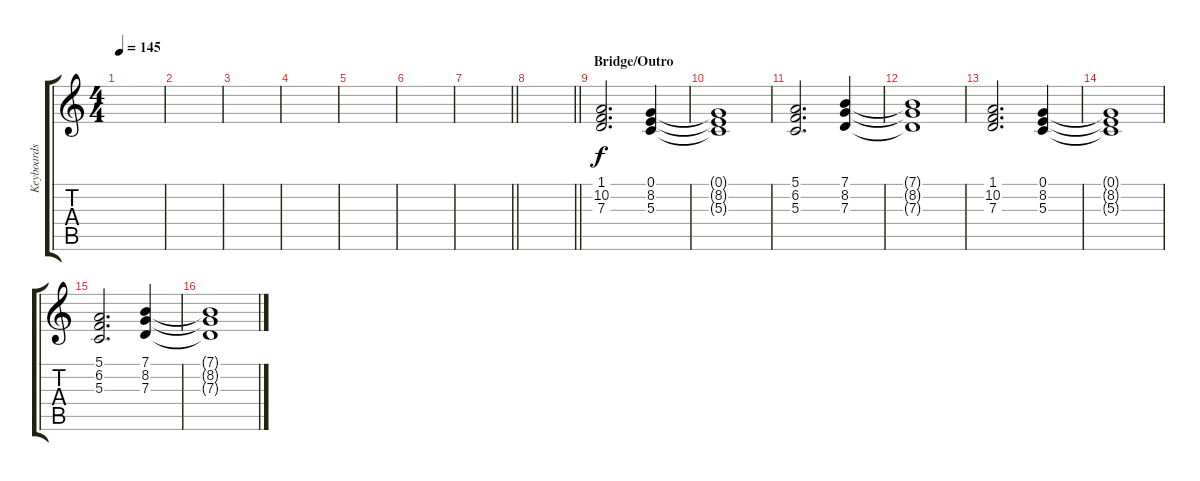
\track ("Keyboards" "Keyboards") {instrument choiraahs}
\staff {score tabs}
\tuning (E4 B3 G3 D3 A2 E2) {hide}
\ts (4 4)
\tempo 145
\clef g2
\ks c
|
|
|
|
|
|
\barLineRight lightlight
|
\barLineRight lightlight
|
\section ("" "Bridge/Outro")
(1.1 10.2 7.3).2{d} (0.1 8.2 5.3).4 |
(0.1{t} 8.2{t} 5.3{t}).1 |
(5.1 6.2 5.3).2{d} (7.1 8.2 7.3).4 |
(7.1{t} 8.2{t} 7.3{t}).1 |
(1.1 10.2 7.3).2{d} (0.1 8.2 5.3).4 |
(0.1{t} 8.2{t} 5.3{t}).1 |
(5.1 6.2 5.3).2{d} (7.1 8.2 7.3).4 |
(7.1{t} 8.2{t} 7.3{t}).1
